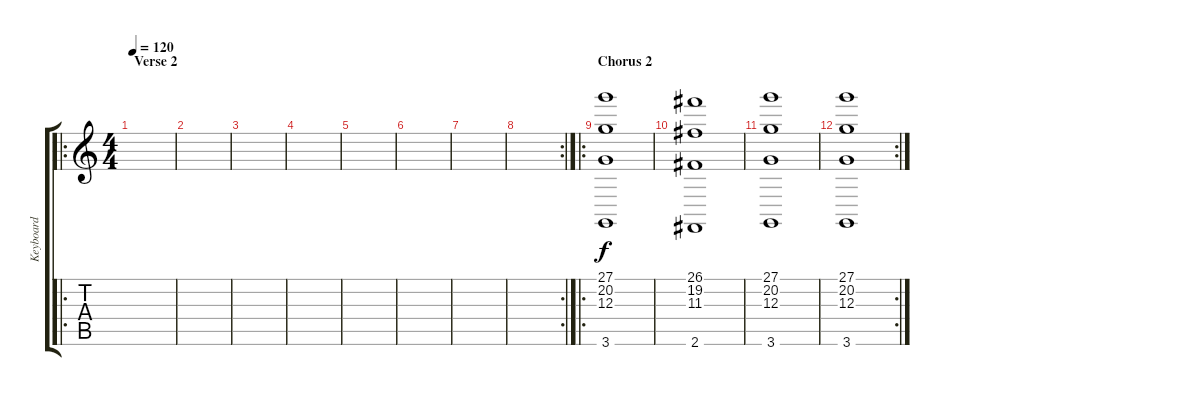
\track ("Keyboard" "Keyboard") {instrument pad7halo}
\staff {score tabs}
\tuning (E4 B3 G3 D3 A2 E2) {hide}
\ro
\ts (4 4)
\section ("" "Verse 2")
\tempo 120
\clef g2
\ks c
|
|
|
|
|
|
|
\rc 2
|
\ro
\section ("" "Chorus 2")
(27.1 20.2 12.3 3.6).1{volume 14} |
(26.1 19.2 11.3 2.6).1 |
(27.1 20.2 12.3 3.6).1 |
\rc 2
(27.1 20.2 12.3 3.6).1
